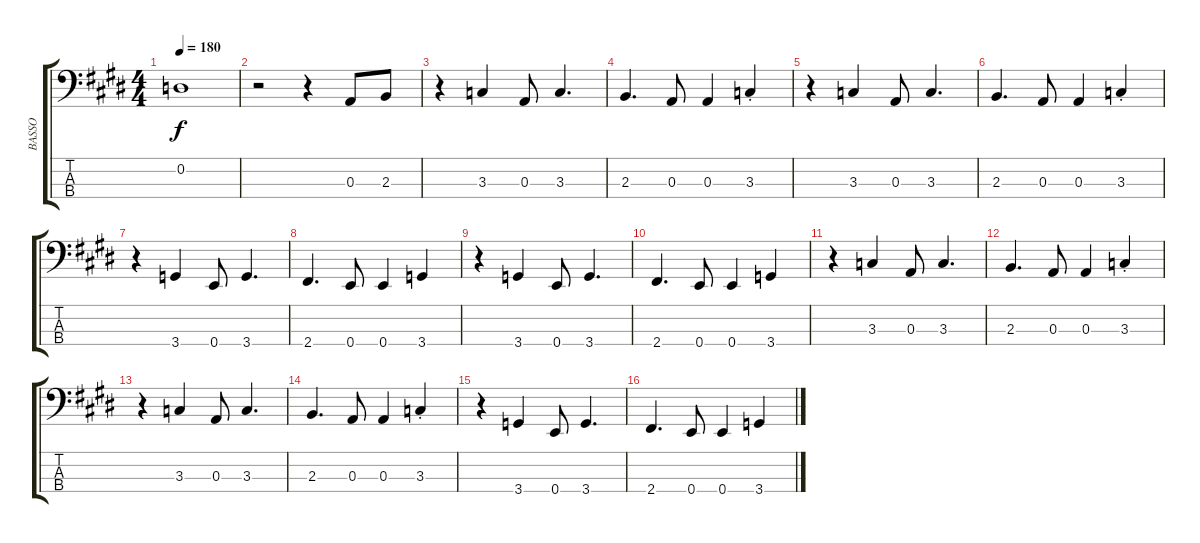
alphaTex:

\track ("BASSO" "BASSO") {instrument electricbasspick}
\staff {score tabs}
\tuning (G2 D2 A1 E1) {hide}
\ts (4 4)
\tempo 180
\clef f4
\ks e
0.2.1{dy f} |
r.2 r.4 0.3.8 2.3.8 |
r.4 3.3.4 0.3.8 3.3.4{d} |
2.3.4{d} 0.3.8 0.3.4 3.3{st}.4 |
r.4 3.3.4 0.3.8 3.3.4{d} |
2.3.4{d} 0.3.8 0.3.4 3.3{st}.4 |
r.4 3.4.4 0.4.8 3.4.4{d} |
2.4.4{d} 0.4.8 0.4.4 3.4.4 |
r.4 3.4.4 0.4.8 3.4.4{d} |
2.4.4{d} 0.4.8 0.4.4 3.4.4 |
r.4 3.3.4 0.3.8 3.3.4{d} |
2.3.4{d} 0.3.8 0.3.4 3.3{st}.4 |
r.4 3.3.4 0.3.8 3.3.4{d} |
2.3.4{d} 0.3.8 0.3.4 3.3{st}.4 |
r.4 3.4.4 0.4.8 3.4.4{d} |
2.4.4{d} 0.4.8 0.4.4 3.4.4
